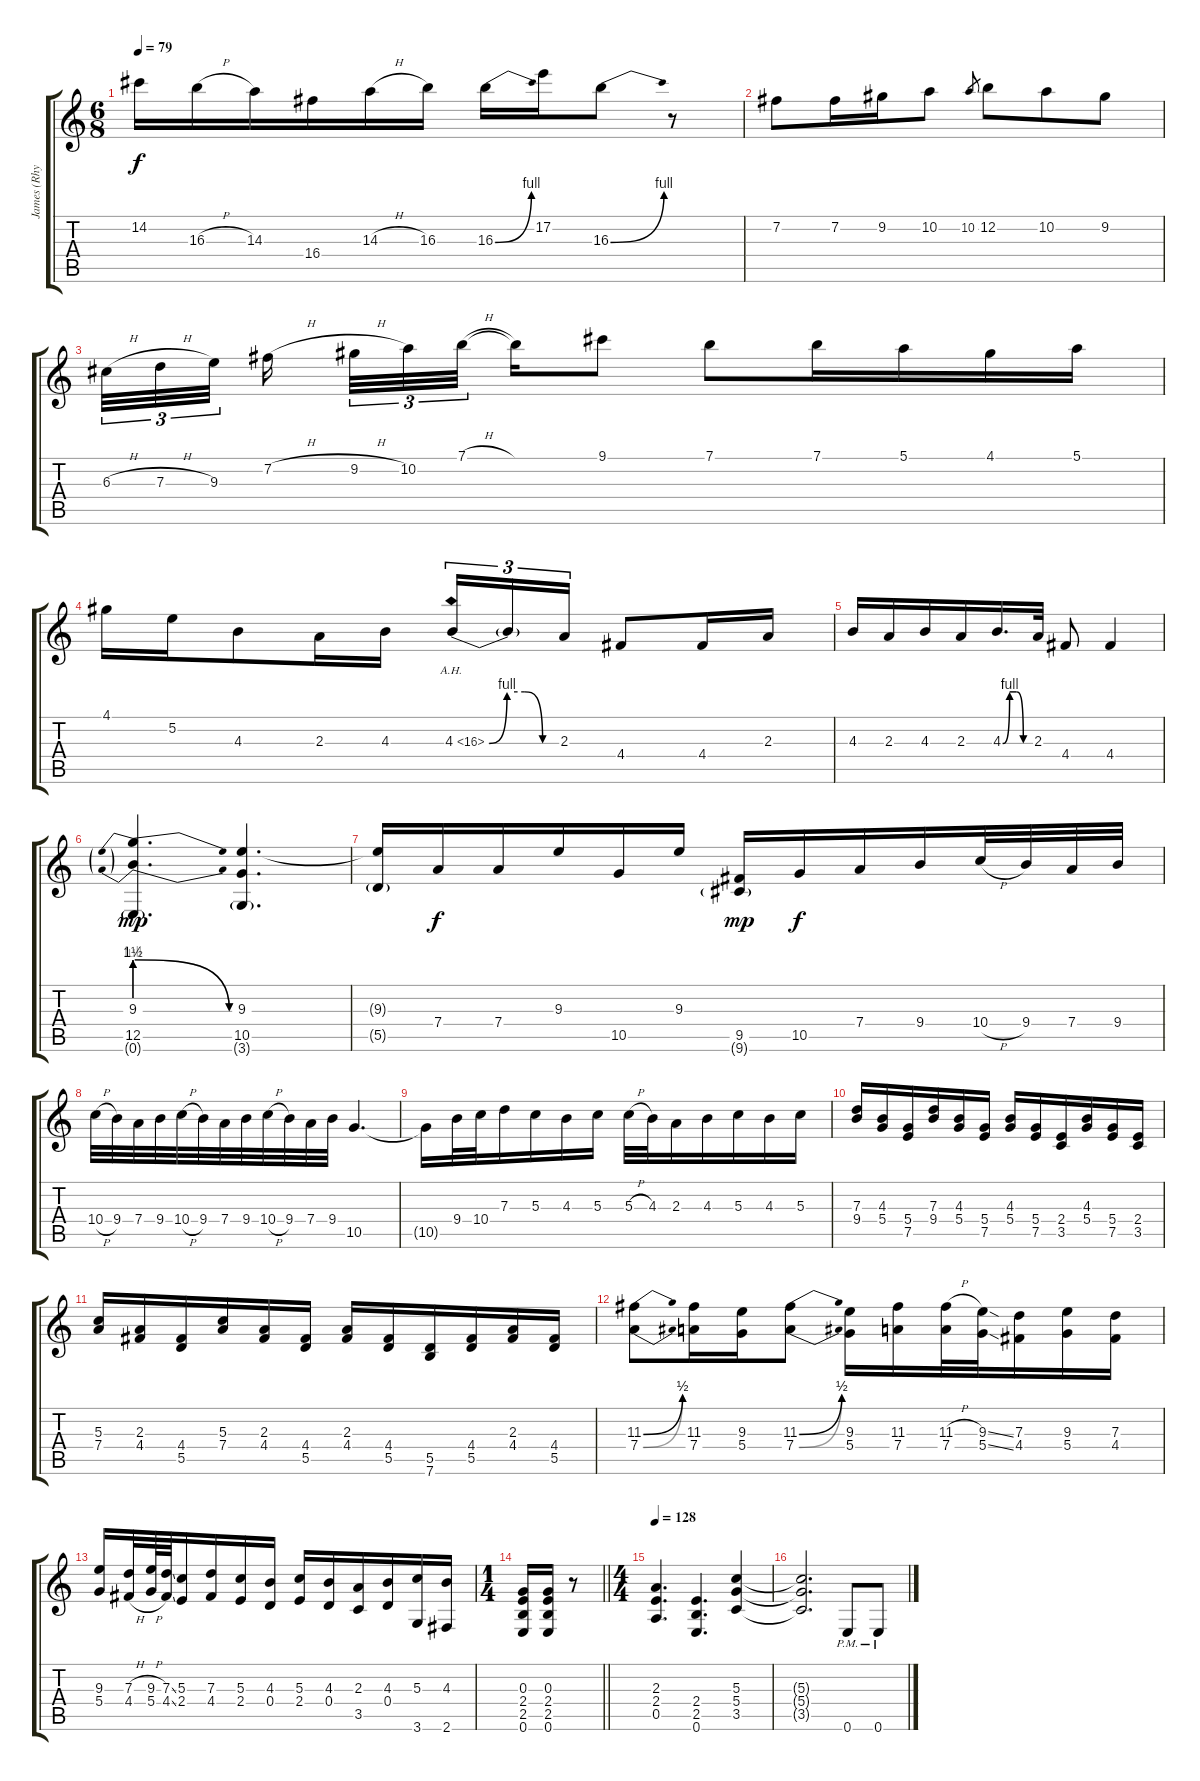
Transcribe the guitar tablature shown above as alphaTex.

\track ("James (Rhythm Guitar)" "James (Rhy") {instrument distortionguitar}
\staff {score tabs}
\tuning (E4 B3 G3 D3 A2 E2) {hide}
\ts (6 8)
\tempo 79
\clef g2
\ks c
14.2.16{dy f} 16.3{h}.16 14.3.16 16.4.16 14.3{h}.16 16.3.16 16.3{be (bend 0 0 60 4)}.16 17.2.16 16.3{be (bend 0 0 60 4)}.8 r.8 |
7.2.8 7.2.16 9.2.16 10.2.8 10.2.8{gr} 12.2.8 10.2.8 9.2.8 |
6.3{h}.32{tu (3 2)} 7.3{h}.32{tu (3 2)} 9.3.32{tu (3 2) beam splitsecondary} 7.2{h}.16{beam splitsecondary} 9.2{h}.32{tu (3 2)} 10.2.32{tu (3 2)} 7.1{h}.32{tu (3 2) beam splitsecondary} 7.1{t}.16 9.1.8 7.1.8 7.1.16 5.1.16 4.1.16 5.1.16 |
4.1.16 5.2.16 4.3.8 2.3.16 4.3.16 4.3{be (custom 0 0 15 4 30 4 45 0 60 0) ah 12}.16{tu (3 2)} 4.3{t}.16{tu (3 2)} 2.3.16{tu (3 2)} 4.4.8 4.4.16 2.3.16 |
4.3.16 2.3.16 4.3.16 2.3.16 4.3{be (custom 0 0 15 4 30 4 45 0 60 0)}.16{d} 2.3.32 4.4.8 4.4.4 |
(9.3{be (prebendrelease 0 6 60 0)} 12.5{be (prebendrelease 0 4 60 0)} 0.6{g}).4{d dy mp} (9.3 10.5 3.6{g}).4{d} |
(9.3{t} 5.5{g}).16 7.4.16{dy f} 7.4.16 9.3.16 10.5.16 9.3.16 (9.5 9.6{g}).16{dy mp} 10.5.16{dy f} 7.4.16 9.4.16 10.4{h}.32 9.4.32 7.4.32 9.4.32 |
10.4{h}.32 9.4.32 7.4.32 9.4.32 10.4{h}.32 9.4.32 7.4.32 9.4.32 10.4{h}.32 9.4.32 7.4.32 9.4.32 10.5.4{d} |
10.5{t}.16 9.4.32 10.4.32 7.3.16 5.3.16 4.3.16 5.3.16 5.3{h}.32 4.3.32 2.3.16 4.3.16 5.3.16 4.3.16 5.3.16 |
(7.3 9.4).16 (4.3 5.4).16 (5.4 7.5).16 (7.3 9.4).16 (4.3 5.4).16 (5.4 7.5).16 (4.3 5.4).16 (5.4 7.5).16 (2.4 3.5).16 (4.3 5.4).16 (5.4 7.5).16 (2.4 3.5).16 |
(5.3 7.4).16 (2.3 4.4).16 (4.4 5.5).16 (5.3 7.4).16 (2.3 4.4).16 (4.4 5.5).16 (2.3 4.4).16 (4.4 5.5).16 (5.5 7.6).16 (4.4 5.5).16 (2.3 4.4).16 (4.4 5.5).16 |
(11.3{be (bend 0 0 60 2)} 7.4{be (bend 0 0 60 2)}).8 (11.3 7.4).16 (9.3 5.4).16 (11.3{be (bend 0 0 60 2)} 7.4{be (bend 0 0 60 2)}).8 (9.3 5.4).16 (11.3 7.4).16 (11.3{h} 7.4).32 (9.3{ss} 5.4{ss}).32 (7.3 4.4).16 (9.3 5.4).16 (7.3 4.4).16 |
(9.3 5.4).16 (7.3{h} 4.4{h}).32 (9.3{h} 5.4{h}).64 (7.3{ss} 4.4{ss}).64 (5.3 2.4).16 (7.3 4.4).16 (5.3 2.4).16 (4.3 0.4).16 (5.3 2.4).16 (4.3 0.4).16 (2.3 3.5).16 (4.3 0.4).16 (5.3 3.6).16 (4.3 2.6).16 |
\ts (1 4)
\barLineRight lightlight
(0.3 2.4 2.5 0.6).16 (0.3 2.4 2.5 0.6).16 r.8 |
\ts (4 4)
\tempo 128
(2.3 2.4 0.5).4{d volume 12 instrument distortionguitar} (2.4 2.5 0.6).4{d} (5.3 5.4 3.5).4 |
(5.3{t} 5.4{t} 3.5{t}).2{d} 0.6{pm}.8 0.6{pm}.8
